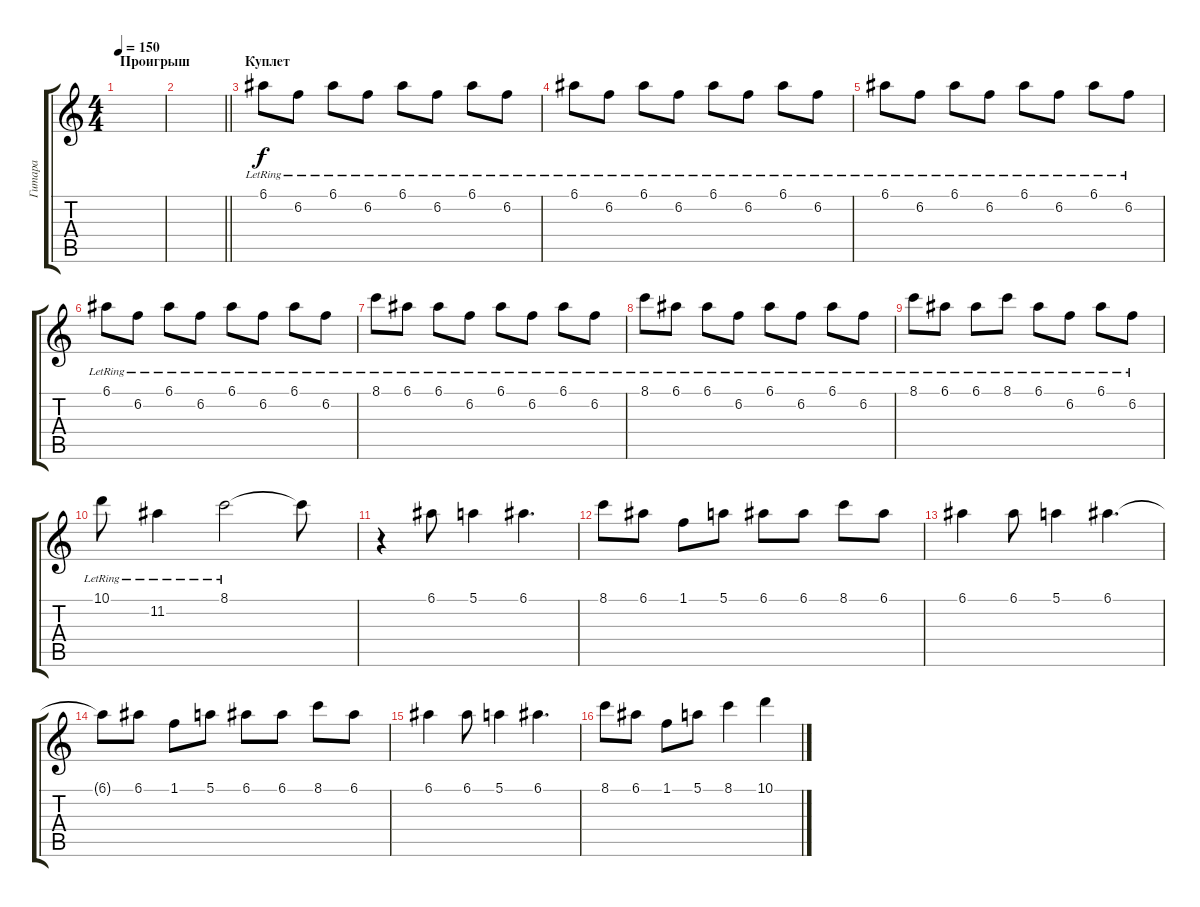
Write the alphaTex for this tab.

\track ("Гитара" "Гитара") {instrument overdrivenguitar}
\staff {score tabs}
\tuning (E4 B3 G3 D3 A2 E2) {hide}
\ts (4 4)
\section ("" "Проигрыш")
\tempo 150
\clef g2
\ks c
|
\barLineRight lightlight
|
\section ("" "Куплет")
6.1{lr}.8{dy f volume 6 instrument electricguitarjazz} 6.2{lr}.8 6.1{lr}.8 6.2{lr}.8 6.1{lr}.8 6.2{lr}.8 6.1{lr}.8 6.2{lr}.8 |
6.1{lr}.8 6.2{lr}.8 6.1{lr}.8 6.2{lr}.8 6.1{lr}.8 6.2{lr}.8 6.1{lr}.8 6.2{lr}.8 |
6.1{lr}.8 6.2{lr}.8 6.1{lr}.8 6.2{lr}.8 6.1{lr}.8 6.2{lr}.8 6.1{lr}.8 6.2{lr}.8 |
6.1{lr}.8 6.2{lr}.8 6.1{lr}.8 6.2{lr}.8 6.1{lr}.8 6.2{lr}.8 6.1{lr}.8 6.2{lr}.8 |
8.1{lr}.8 6.1{lr}.8 6.1{lr}.8 6.2{lr}.8 6.1{lr}.8 6.2{lr}.8 6.1{lr}.8 6.2{lr}.8 |
8.1{lr}.8 6.1{lr}.8 6.1{lr}.8 6.2{lr}.8 6.1{lr}.8 6.2{lr}.8 6.1{lr}.8 6.2{lr}.8 |
8.1{lr}.8 6.1{lr}.8 6.1{lr}.8 8.1{lr}.8 6.1{lr}.8 6.2{lr}.8 6.1{lr}.8 6.2{lr}.8 |
10.1{lr}.8 11.2{lr}.4 8.1{lr}.2 8.1{t}.8 |
r.4 6.1.8 5.1.4 6.1.4{d} |
8.1.8 6.1.8 1.1.8 5.1.8 6.1.8 6.1.8 8.1.8 6.1.8 |
6.1.4 6.1.8 5.1.4 6.1.4{d} |
6.1{t}.8 6.1.8 1.1.8 5.1.8 6.1.8 6.1.8 8.1.8 6.1.8 |
6.1.4 6.1.8 5.1.4 6.1.4{d} |
8.1.8 6.1.8 1.1.8 5.1.8 8.1.4 10.1.4
